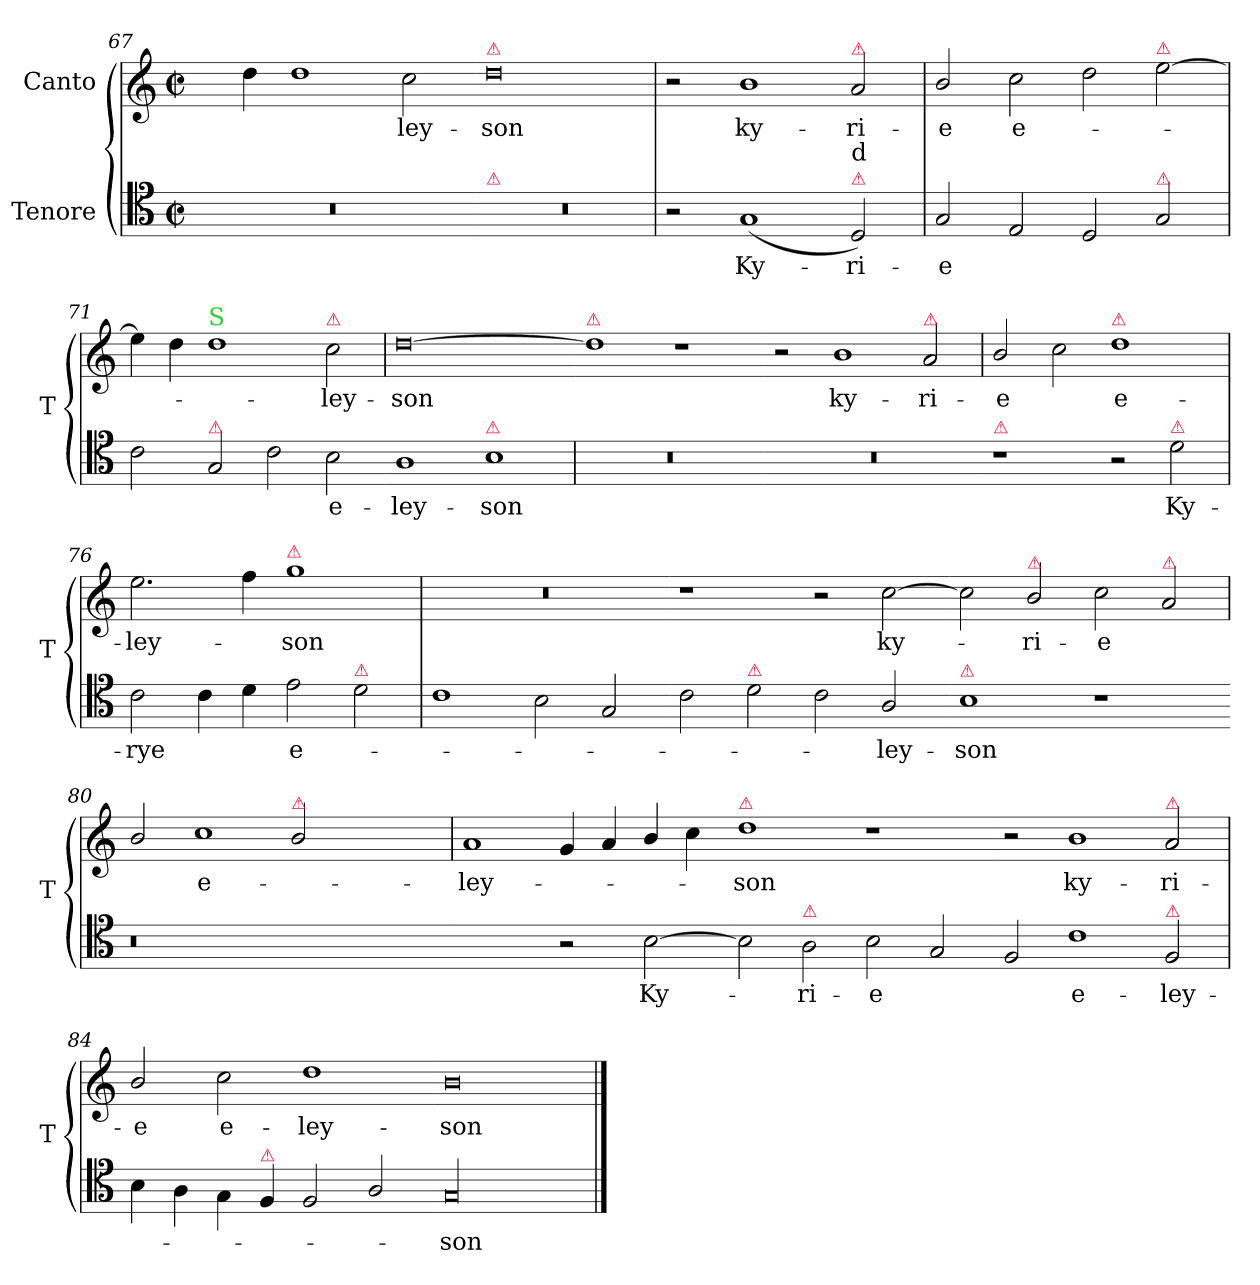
**kern	**text	**kern	**text
*part2	*part2	*part1	*part1
*staff2	*staff2	*staff1	*staff1
*I"Tenore	*	*I"Canto	*
*I'T	*	*	*
*clefC4	*	*clefG2	*
*k[]	*	*k[]	*
*M2/1	*	*M2/1	*
*met(c|)	*	*met(c|)	*
=67	=67	=67	=67
0r	.	4ryy	.
.	.	4dd\	.
.	.	1dd	.
.	.	2cc\	-ley-
=68-	=68-	=68-	=68-
!	!	!LO:TX:a:color=crimson:t=⚠	!
!LO:TX:a:color=crimson:t=⚠	!	!	!
0r	.	0dd	-son
=69	=69	=69	=69
2r	.	2r	.
!	!	!	!LO:LY:i
(>1G	Ky-	1b	ky-
!	!	!LO:TX:a:color=crimson:t=⚠	!
!LO:TX:a:color=crimson:t=⚠	!	!	!
!LO:TX:a:t=d	!	!	!
!	!	!	!LO:LY:i
2D/)	-ri-	2a/	-ri-
=70	=70	=70	=70
!	!	!	!LO:LY:i
2G/	-e	2b/	-e
!	!	!	!LO:LY:i
2E/	.	2cc\	e-
2D/	.	2dd\	.
!	!	!LO:TX:a:color=crimson:t=⚠	!
!LO:TX:a:color=crimson:t=⚠	!	!	!
2G/	.	[2ee\	.
=71	=71	=71	=71
2c\	.	4ee\]	.
.	.	4dd\	.
!	!	!LO:TX:a:color=limegreen:t=S	!
!LO:TX:a:color=crimson:t=⚠	!	!	!
2G/	.	1dd	.
2c\	.	.	.
!	!	!LO:TX:a:color=crimson:t=⚠	!
!	!	!	!LO:LY:i
2B\	e-	2cc\	-ley-
=72-	=72	=72	=72
!	!	!	!LO:LY:i
1A	-ley-	[0dd	-son
!LO:TX:a:color=crimson:t=⚠	!	!	!
1B	-son	.	.
=73	=73-	=73-	=73-
!	!	!LO:TX:a:color=crimson:t=⚠	!
0r	.	1dd]	.
.	.	1r	.
=74-	=74-	=74-	=74-
0r	.	2r	.
!	!	!	!LO:LY:i
.	.	1b	ky-
!	!	!LO:TX:a:color=crimson:t=⚠	!
!	!	!	!LO:LY:i
.	.	2a/	-ri-
=75-	=75	=75	=75
!LO:TX:a:color=crimson:t=⚠	!	!	!
!	!	!	!LO:LY:i
1r	.	2b/	-e
.	.	2cc\	.
!	!	!LO:TX:a:color=crimson:t=⚠	!
!	!	!	!LO:LY:i
2r	.	1dd	e-
!LO:TX:a:color=crimson:t=⚠	!	!	!
2d\	Ky-	.	.
=76	=76	=76	=76
!	!	!	!LO:LY:i
2c\	-rye	2.ee\	-ley-
4c\	.	.	.
4d\	.	4ff\	.
!	!	!LO:TX:a:color=crimson:t=⚠	!
!	!	!	!LO:LY:i
2e\	e-	1gg	-son
!LO:TX:a:color=crimson:t=⚠	!	!	!
2d\	.	.	.
=77	=77	=77	=77
1c	.	0r	.
2B\	.	.	.
2G/	.	.	.
=78-	=78-	=78-	=78-
2c\	.	1r	.
!LO:TX:a:color=crimson:t=⚠	!	!	!
2d\	.	.	.
2c\	.	2r	.
!	!	!	!LO:LY:i
2A/	-ley-	[2cc\	ky-
=79-	=79-	=79-	=79-
!LO:TX:a:color=crimson:t=⚠	!	!	!
1B	-son	2cc\]	.
!	!	!LO:TX:a:color=crimson:t=⚠	!
!	!	!	!LO:LY:i
.	.	2b/	-ri-
!	!	!	!LO:LY:i
1r	.	2cc\	-e
!	!	!LO:TX:a:color=crimson:t=⚠	!
.	.	2a/	.
=80-	=80	=80	=80
0.r	.	2b/	.
!	!	!	!LO:LY:i
.	.	1cc	e-
!	!	!LO:TX:a:color=crimson:t=⚠	!
.	.	2b/	.
.	.	1ryy	.
=81-	=81	=81	=81
!	!	!	!LO:LY:i
1ryy	.	1a	-ley-
2r	.	4g/	.
.	.	4a/	.
[2B\	Ky-	4b/	.
.	.	4cc\	.
=82-	=82-	=82-	=82-
!	!	!LO:TX:a:color=crimson:t=⚠	!
!	!	!	!LO:LY:i
2B\]	.	1dd	-son
!LO:TX:a:color=crimson:t=⚠	!	!	!
2A\	-ri-	.	.
2B\	-e	1r	.
2G/	.	.	.
=83-	=83-	=83-	=83-
2F/	.	2r	.
!	!	!	!LO:LY:i
1c	e-	1b	ky-
!	!	!LO:TX:a:color=crimson:t=⚠	!
!LO:TX:a:color=crimson:t=⚠	!	!	!
!	!	!	!LO:LY:i
2F/	-ley-	2a/	-ri-
=84	=84	=84	=84
!	!	!	!LO:LY:i
4B\	.	2b/	-e
4A\	.	.	.
!	!	!	!LO:LY:i
4G\	.	2cc\	e-
!LO:TX:a:color=crimson:t=⚠	!	!	!
4F/	.	.	.
!	!	!	!LO:LY:i
2F/	.	1dd	-ley-
2A/	.	.	.
=85-	=85-	=85-	=85-
!LO:N:vis=00	!	!	!LO:LY:i
0G	-son	0b	-son
==	==	==	==
*-	*-	*-	*-
